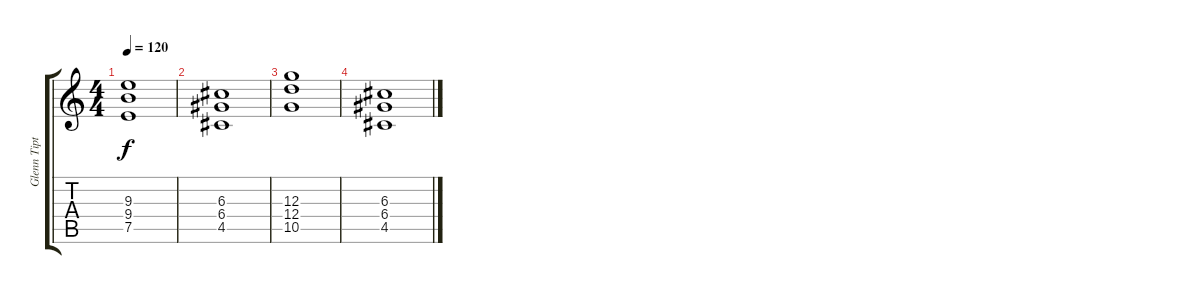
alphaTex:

\track ("Glenn Tipton" "Glenn Tipt") {instrument overdrivenguitar}
\staff {score tabs}
\tuning (E4 B3 G3 D3 A2 E2) {hide}
\ts (4 4)
\tempo 120
\clef g2
\ks c
(9.3 9.4 7.5).1{dy f volume 8} |
(6.3 6.4 4.5).1{volume 6} |
(12.3 12.4 10.5).1{volume 4} |
(6.3 6.4 4.5).1{volume 2}
